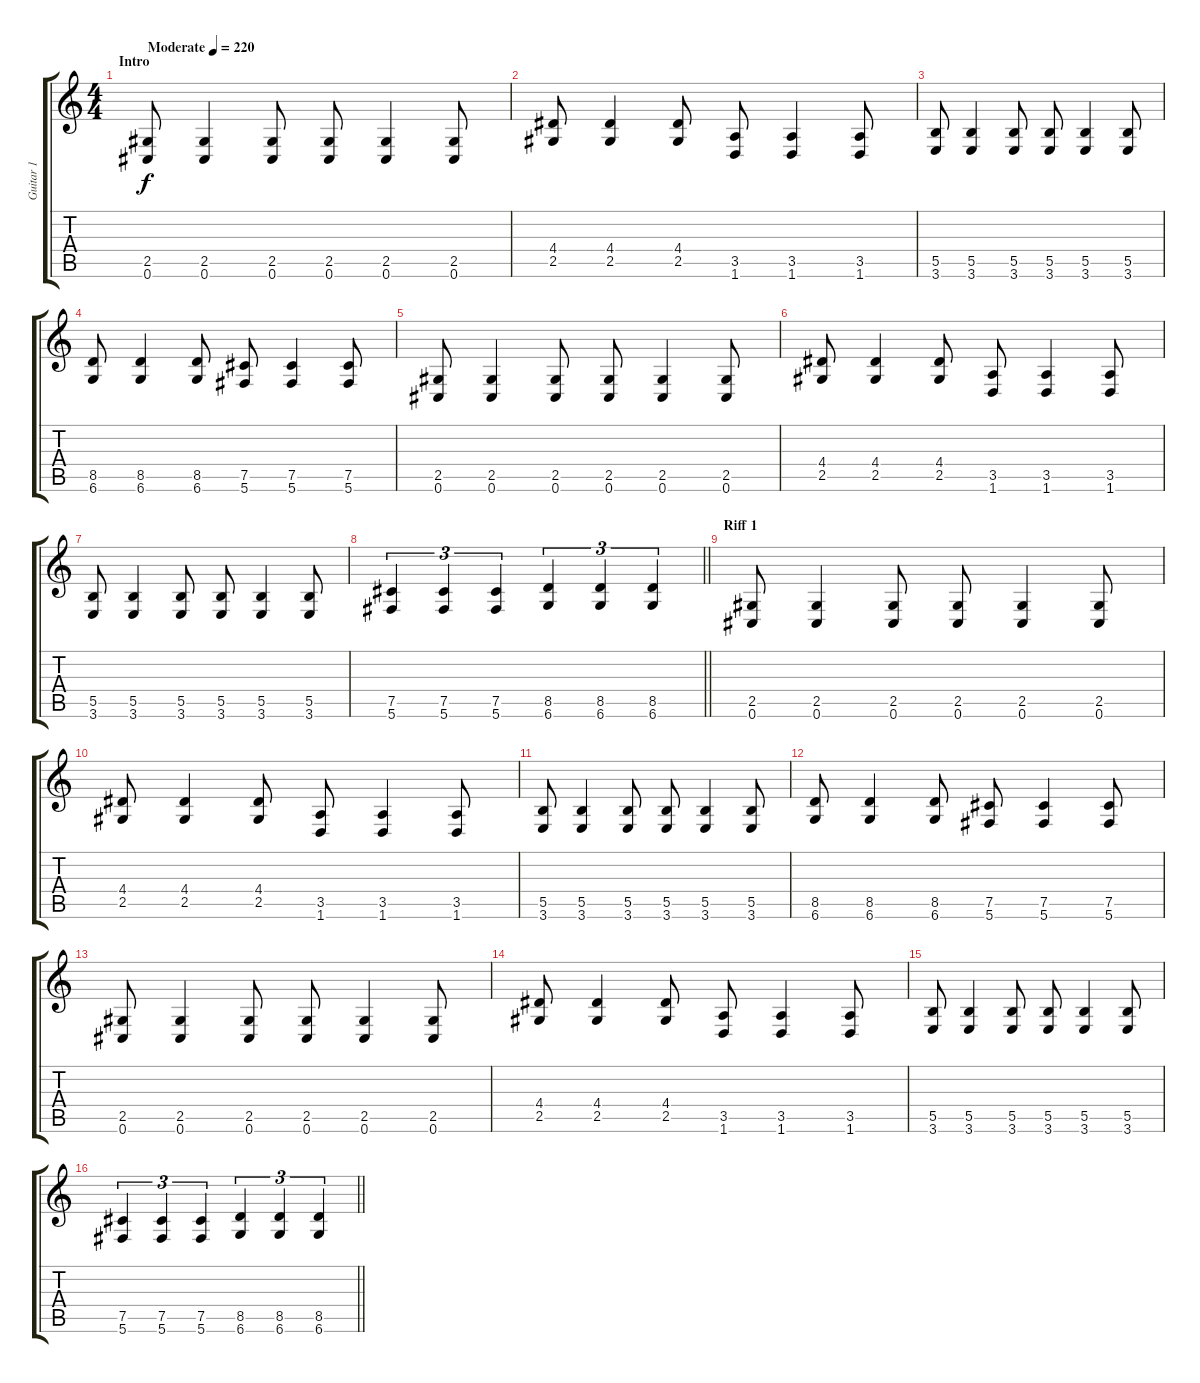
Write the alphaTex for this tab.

\track ("Guitar 1" "Guitar 1") {instrument distortionguitar}
\staff {score tabs}
\tuning (Db4 Ab3 E3 B2 Gb2 Db2) {hide}
\ts (4 4)
\section ("" "Intro")
\tempo (220 "Moderate")
\clef g2
\ks c
(2.5 0.6).8{dy f instrument distortionguitar} (2.5 0.6).4 (2.5 0.6).8 (2.5 0.6).8 (2.5 0.6).4 (2.5 0.6).8 |
(4.4 2.5).8 (4.4 2.5).4 (4.4 2.5).8 (3.5 1.6).8 (3.5 1.6).4 (3.5 1.6).8 |
(5.5 3.6).8 (5.5 3.6).4 (5.5 3.6).8 (5.5 3.6).8 (5.5 3.6).4 (5.5 3.6).8 |
(8.5 6.6).8 (8.5 6.6).4 (8.5 6.6).8 (7.5 5.6).8 (7.5 5.6).4 (7.5 5.6).8 |
(2.5 0.6).8 (2.5 0.6).4 (2.5 0.6).8 (2.5 0.6).8 (2.5 0.6).4 (2.5 0.6).8 |
(4.4 2.5).8 (4.4 2.5).4 (4.4 2.5).8 (3.5 1.6).8 (3.5 1.6).4 (3.5 1.6).8 |
(5.5 3.6).8 (5.5 3.6).4 (5.5 3.6).8 (5.5 3.6).8 (5.5 3.6).4 (5.5 3.6).8 |
\barLineRight lightlight
(7.5 5.6).4{tu (3 2)} (7.5 5.6).4{tu (3 2)} (7.5 5.6).4{tu (3 2)} (8.5 6.6).4{tu (3 2)} (8.5 6.6).4{tu (3 2)} (8.5 6.6).4{tu (3 2)} |
\section ("" "Riff 1")
(2.5 0.6).8 (2.5 0.6).4 (2.5 0.6).8 (2.5 0.6).8 (2.5 0.6).4 (2.5 0.6).8 |
(4.4 2.5).8 (4.4 2.5).4 (4.4 2.5).8 (3.5 1.6).8 (3.5 1.6).4 (3.5 1.6).8 |
(5.5 3.6).8 (5.5 3.6).4 (5.5 3.6).8 (5.5 3.6).8 (5.5 3.6).4 (5.5 3.6).8 |
(8.5 6.6).8 (8.5 6.6).4 (8.5 6.6).8 (7.5 5.6).8 (7.5 5.6).4 (7.5 5.6).8 |
(2.5 0.6).8 (2.5 0.6).4 (2.5 0.6).8 (2.5 0.6).8 (2.5 0.6).4 (2.5 0.6).8 |
(4.4 2.5).8 (4.4 2.5).4 (4.4 2.5).8 (3.5 1.6).8 (3.5 1.6).4 (3.5 1.6).8 |
(5.5 3.6).8 (5.5 3.6).4 (5.5 3.6).8 (5.5 3.6).8 (5.5 3.6).4 (5.5 3.6).8 |
\barLineRight lightlight
(7.5 5.6).4{tu (3 2)} (7.5 5.6).4{tu (3 2)} (7.5 5.6).4{tu (3 2)} (8.5 6.6).4{tu (3 2)} (8.5 6.6).4{tu (3 2)} (8.5 6.6).4{tu (3 2)}
